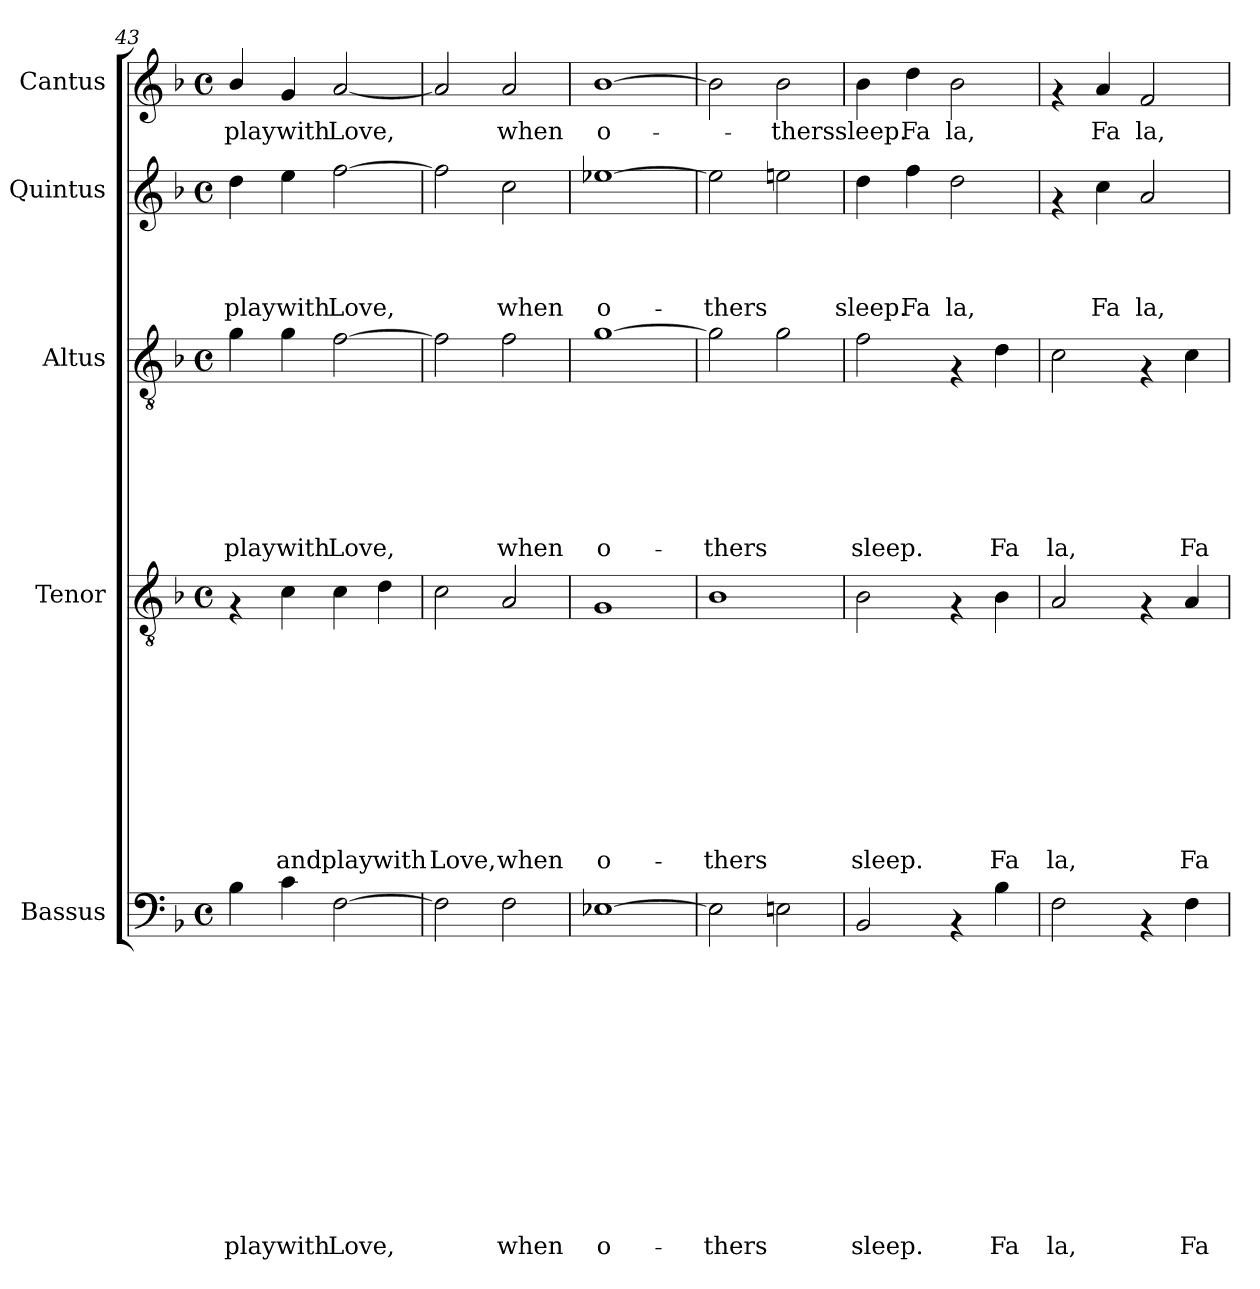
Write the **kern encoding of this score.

**kern	**text	**text	**text	**text	**text	**text	**text	**text	**text	**text	**text	**text	**text	**kern	**text	**text	**text	**text	**text	**text	**text	**text	**text	**text	**kern	**text	**text	**text	**text	**text	**text	**text	**kern	**text	**text	**text	**text	**kern	**text
*part5	*part5	*part5	*part5	*part5	*part5	*part5	*part5	*part5	*part5	*part5	*part5	*part5	*part5	*part4	*part4	*part4	*part4	*part4	*part4	*part4	*part4	*part4	*part4	*part4	*part3	*part3	*part3	*part3	*part3	*part3	*part3	*part3	*part2	*part2	*part2	*part2	*part2	*part1	*part1
*staff5	*staff5	*staff5	*staff5	*staff5	*staff5	*staff5	*staff5	*staff5	*staff5	*staff5	*staff5	*staff5	*staff5	*staff4	*staff4	*staff4	*staff4	*staff4	*staff4	*staff4	*staff4	*staff4	*staff4	*staff4	*staff3	*staff3	*staff3	*staff3	*staff3	*staff3	*staff3	*staff3	*staff2	*staff2	*staff2	*staff2	*staff2	*staff1	*staff1
*I"Bassus	*	*	*	*	*	*	*	*	*	*	*	*	*	*I"Tenor	*	*	*	*	*	*	*	*	*	*	*I"Altus	*	*	*	*	*	*	*	*I"Quintus	*	*	*	*	*I"Cantus	*
*clefF4	*	*	*	*	*	*	*	*	*	*	*	*	*	*clefGv2	*	*	*	*	*	*	*	*	*	*	*clefGv2	*	*	*	*	*	*	*	*clefG2	*	*	*	*	*clefG2	*
*k[b-]	*	*	*	*	*	*	*	*	*	*	*	*	*	*k[b-]	*	*	*	*	*	*	*	*	*	*	*k[b-]	*	*	*	*	*	*	*	*k[b-]	*	*	*	*	*k[b-]	*
*F:	*	*	*	*	*	*	*	*	*	*	*	*	*	*F:	*	*	*	*	*	*	*	*	*	*	*F:	*	*	*	*	*	*	*	*F:	*	*	*	*	*F:	*
*M4/4	*	*	*	*	*	*	*	*	*	*	*	*	*	*M4/4	*	*	*	*	*	*	*	*	*	*	*M4/4	*	*	*	*	*	*	*	*M4/4	*	*	*	*	*M4/4	*
*met(c)	*	*	*	*	*	*	*	*	*	*	*	*	*	*met(c)	*	*	*	*	*	*	*	*	*	*	*met(c)	*	*	*	*	*	*	*	*met(c)	*	*	*	*	*met(c)	*
=43	=43	=43	=43	=43	=43	=43	=43	=43	=43	=43	=43	=43	=43	=43	=43	=43	=43	=43	=43	=43	=43	=43	=43	=43	=43	=43	=43	=43	=43	=43	=43	=43	=43	=43	=43	=43	=43	=43	=43
!	!	!	!	!	!	!	!	!	!	!	!	!	!LO:LY:b	!	!	!	!	!	!	!	!	!	!	!	!	!	!	!	!	!	!	!LO:LY:b	!	!	!	!	!LO:LY:b	!	!LO:LY:b
4B-\	.	.	.	.	.	.	.	.	.	.	.	.	play	4rF	.	.	.	.	.	.	.	.	.	.	4g\	.	.	.	.	.	.	play	4dd\	.	.	.	play	4b-/	play
!	!	!	!	!	!	!	!	!	!	!	!	!	!LO:LY:b	!	!	!	!	!	!	!	!	!	!	!LO:LY:b	!	!	!	!	!	!	!	!LO:LY:b	!	!	!	!	!LO:LY:b	!	!LO:LY:b
4c\	.	.	.	.	.	.	.	.	.	.	.	.	with	4c\	.	.	.	.	.	.	.	.	.	and	4g\	.	.	.	.	.	.	with	4ee\	.	.	.	with	4g/	with
!	!	!	!	!	!	!	!	!	!	!	!	!	!LO:LY:b	!	!	!	!	!	!	!	!	!	!	!LO:LY:b	!	!	!	!	!	!	!	!LO:LY:b	!	!	!	!	!LO:LY:b	!	!LO:LY:b
[>2F\	.	.	.	.	.	.	.	.	.	.	.	.	Love,	4c\	.	.	.	.	.	.	.	.	.	play	[>2f\	.	.	.	.	.	.	Love,	[>2ff\	.	.	.	Love,	[<2a/	Love,
!	!	!	!	!	!	!	!	!	!	!	!	!	!	!	!	!	!	!	!	!	!	!	!	!LO:LY:b	!	!	!	!	!	!	!	!	!	!	!	!	!	!	!
.	.	.	.	.	.	.	.	.	.	.	.	.	.	4d\	.	.	.	.	.	.	.	.	.	with	.	.	.	.	.	.	.	.	.	.	.	.	.	.	.
=44	=44	=44	=44	=44	=44	=44	=44	=44	=44	=44	=44	=44	=44	=44	=44	=44	=44	=44	=44	=44	=44	=44	=44	=44	=44	=44	=44	=44	=44	=44	=44	=44	=44	=44	=44	=44	=44	=44	=44
!	!	!	!	!	!	!	!	!	!	!	!	!	!	!	!	!	!	!	!	!	!	!	!	!LO:LY:b	!	!	!	!	!	!	!	!	!	!	!	!	!	!	!
2F\]	.	.	.	.	.	.	.	.	.	.	.	.	.	2c\	.	.	.	.	.	.	.	.	.	Love,	2f\]	.	.	.	.	.	.	.	2ff\]	.	.	.	.	2a/]	.
!	!	!	!	!	!	!	!	!	!	!	!	!	!LO:LY:b	!	!	!	!	!	!	!	!	!	!	!LO:LY:b	!	!	!	!	!	!	!	!LO:LY:b	!	!	!	!	!LO:LY:b	!	!LO:LY:b
2F\	.	.	.	.	.	.	.	.	.	.	.	.	when	2A/	.	.	.	.	.	.	.	.	.	when	2f\	.	.	.	.	.	.	when	2cc\	.	.	.	when	2a/	when
=45	=45	=45	=45	=45	=45	=45	=45	=45	=45	=45	=45	=45	=45	=45	=45	=45	=45	=45	=45	=45	=45	=45	=45	=45	=45	=45	=45	=45	=45	=45	=45	=45	=45	=45	=45	=45	=45	=45	=45
!	!	!	!	!	!	!	!	!	!	!	!	!	!LO:LY:b	!	!	!	!	!	!	!	!	!	!	!LO:LY:b	!	!	!	!	!	!	!	!LO:LY:b	!	!	!	!	!LO:LY:b	!	!LO:LY:b
[>1E-X	.	.	.	.	.	.	.	.	.	.	.	.	o-	1G	.	.	.	.	.	.	.	.	.	o-	[>1g	.	.	.	.	.	.	o-	[>1ee-X	.	.	.	o-	[>1b-	o-
=46	=46	=46	=46	=46	=46	=46	=46	=46	=46	=46	=46	=46	=46	=46	=46	=46	=46	=46	=46	=46	=46	=46	=46	=46	=46	=46	=46	=46	=46	=46	=46	=46	=46	=46	=46	=46	=46	=46	=46
!	!	!	!	!	!	!	!	!	!	!	!	!	!LO:LY:b	!	!	!	!	!	!	!	!	!	!	!LO:LY:b	!	!	!	!	!	!	!	!LO:LY:b	!	!	!	!	!LO:LY:b	!	!
2E-\]	.	.	.	.	.	.	.	.	.	.	.	.	-thers	1B-	.	.	.	.	.	.	.	.	.	-thers	2g\]	.	.	.	.	.	.	-thers	2ee-\]	.	.	.	-thers	2b-\]	.
!	!	!	!	!	!	!	!	!	!	!	!	!	!	!	!	!	!	!	!	!	!	!	!	!	!	!	!	!	!	!	!	!	!	!	!	!	!	!	!LO:LY:b
2E\	.	.	.	.	.	.	.	.	.	.	.	.	.	.	.	.	.	.	.	.	.	.	.	.	2g\	.	.	.	.	.	.	.	2ee\	.	.	.	.	2b-\	-thers
=47	=47	=47	=47	=47	=47	=47	=47	=47	=47	=47	=47	=47	=47	=47	=47	=47	=47	=47	=47	=47	=47	=47	=47	=47	=47	=47	=47	=47	=47	=47	=47	=47	=47	=47	=47	=47	=47	=47	=47
!	!	!	!	!	!	!	!	!	!	!	!	!	!LO:LY:b	!	!	!	!	!	!	!	!	!	!	!LO:LY:b	!	!	!	!	!	!	!	!LO:LY:b	!	!	!	!	!LO:LY:b	!	!LO:LY:b
2BB-/	.	.	.	.	.	.	.	.	.	.	.	.	sleep.	2B-\	.	.	.	.	.	.	.	.	.	sleep.	2f\	.	.	.	.	.	.	sleep.	4dd\	.	.	.	sleep.	4b-\	sleep.
!	!	!	!	!	!	!	!	!	!	!	!	!	!	!	!	!	!	!	!	!	!	!	!	!	!	!	!	!	!	!	!	!	!	!	!	!	!LO:LY:b	!	!LO:LY:b
.	.	.	.	.	.	.	.	.	.	.	.	.	.	.	.	.	.	.	.	.	.	.	.	.	.	.	.	.	.	.	.	.	4ff\	.	.	.	Fa	4dd\	Fa
!	!	!	!	!	!	!	!	!	!	!	!	!	!	!	!	!	!	!	!	!	!	!	!	!	!	!	!	!	!	!	!	!	!	!	!	!	!LO:LY:b	!	!LO:LY:b
4rAA	.	.	.	.	.	.	.	.	.	.	.	.	.	4rF	.	.	.	.	.	.	.	.	.	.	4rF	.	.	.	.	.	.	.	2dd\	.	.	.	la,	2b-\	la,
!	!	!	!	!	!	!	!	!	!	!	!	!	!LO:LY:b	!	!	!	!	!	!	!	!	!	!	!LO:LY:b	!	!	!	!	!	!	!	!LO:LY:b	!	!	!	!	!	!	!
4B-\	.	.	.	.	.	.	.	.	.	.	.	.	Fa	4B-\	.	.	.	.	.	.	.	.	.	Fa	4d\	.	.	.	.	.	.	Fa	.	.	.	.	.	.	.
!!LO:LB:g=z
=48	=48	=48	=48	=48	=48	=48	=48	=48	=48	=48	=48	=48	=48	=48	=48	=48	=48	=48	=48	=48	=48	=48	=48	=48	=48	=48	=48	=48	=48	=48	=48	=48	=48	=48	=48	=48	=48	=48	=48
!	!	!	!	!	!	!	!	!	!	!	!	!	!LO:LY:b	!	!	!	!	!	!	!	!	!	!	!LO:LY:b	!	!	!	!	!	!	!	!LO:LY:b	!	!	!	!	!	!	!
2F\	.	.	.	.	.	.	.	.	.	.	.	.	la,	2A/	.	.	.	.	.	.	.	.	.	la,	2c\	.	.	.	.	.	.	la,	4rf	.	.	.	.	4rf	.
!	!	!	!	!	!	!	!	!	!	!	!	!	!	!	!	!	!	!	!	!	!	!	!	!	!	!	!	!	!	!	!	!	!	!	!	!	!LO:LY:b	!	!LO:LY:b
.	.	.	.	.	.	.	.	.	.	.	.	.	.	.	.	.	.	.	.	.	.	.	.	.	.	.	.	.	.	.	.	.	4cc\	.	.	.	Fa	4a/	Fa
!	!	!	!	!	!	!	!	!	!	!	!	!	!	!	!	!	!	!	!	!	!	!	!	!	!	!	!	!	!	!	!	!	!	!	!	!	!LO:LY:b	!	!LO:LY:b
4rAA	.	.	.	.	.	.	.	.	.	.	.	.	.	4rF	.	.	.	.	.	.	.	.	.	.	4rF	.	.	.	.	.	.	.	2a/	.	.	.	la,	2f/	la,
!	!	!	!	!	!	!	!	!	!	!	!	!	!LO:LY:b	!	!	!	!	!	!	!	!	!	!	!LO:LY:b	!	!	!	!	!	!	!	!LO:LY:b	!	!	!	!	!	!	!
4F\	.	.	.	.	.	.	.	.	.	.	.	.	Fa	4A/	.	.	.	.	.	.	.	.	.	Fa	4c\	.	.	.	.	.	.	Fa	.	.	.	.	.	.	.
=	=	=	=	=	=	=	=	=	=	=	=	=	=	=	=	=	=	=	=	=	=	=	=	=	=	=	=	=	=	=	=	=	=	=	=	=	=	=	=
*-	*-	*-	*-	*-	*-	*-	*-	*-	*-	*-	*-	*-	*-	*-	*-	*-	*-	*-	*-	*-	*-	*-	*-	*-	*-	*-	*-	*-	*-	*-	*-	*-	*-	*-	*-	*-	*-	*-	*-
